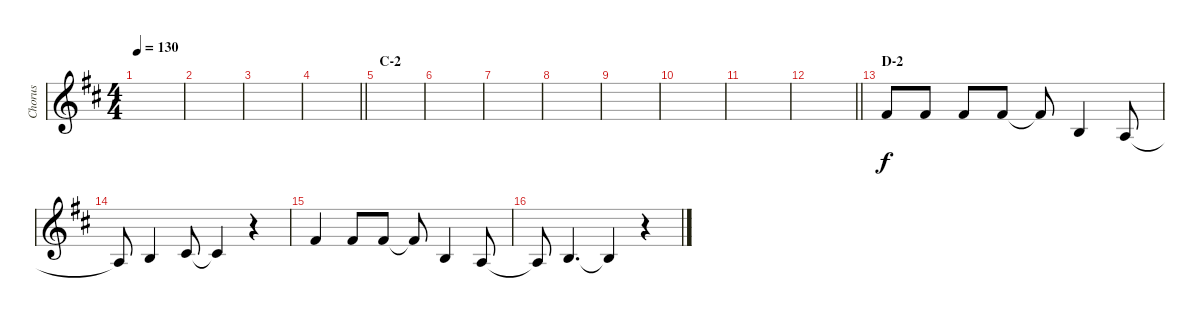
\track ("Chorus" "Chorus") {instrument voiceoohs}
\staff {score}
\tuning (E4 B3 G3 D3 A2 E2 B1) {hide}
\ts (4 4)
\tempo 130
\clef g2
\ks d
|
|
|
\barLineRight lightlight
|
\section ("" "C-2")
|
|
|
|
|
|
|
\barLineRight lightlight
|
\section ("" "D-2")
2.1.8 2.1.8 2.1.8 2.1.8 2.1{t}.8 0.2.4 2.3.8 |
2.3{t}.8 0.2.4 2.2.8 2.2{t}.4 r.4 |
2.1.4 2.1.8 2.1.8 2.1{t}.8 0.2.4 2.3.8 |
2.3{t}.8 0.2.4{d} 0.2{t}.4 r.4
